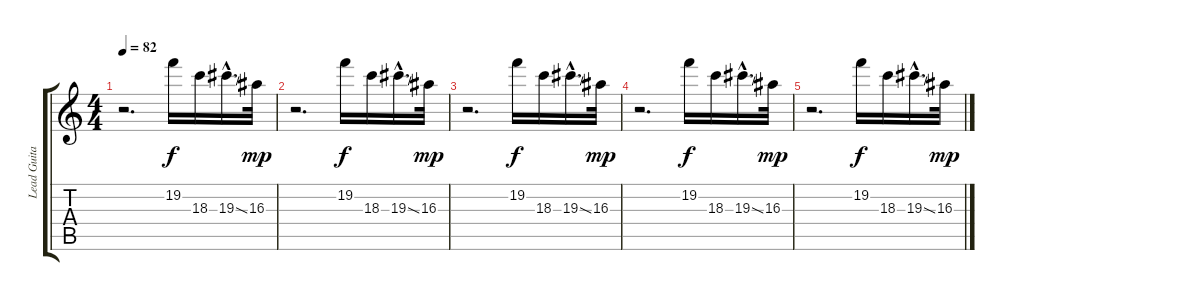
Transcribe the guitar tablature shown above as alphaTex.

\track ("Lead Guitar" "Lead Guita") {instrument distortionguitar}
\staff {score tabs}
\tuning (Eb4 Bb3 Gb3 Db3 Ab2 Eb2) {hide}
\ts (4 4)
\tempo 82
\clef g2
\ks c
r.2{d dy mp} 19.2.16{dy f} 18.3.16 19.3{ss hac}.16{d} 16.3.32{dy mp} |
r.2{d volume 7} 19.2.16{dy f} 18.3.16 19.3{ss hac}.16{d} 16.3.32{dy mp} |
r.2{d} 19.2.16{dy f} 18.3.16 19.3{ss hac}.16{d} 16.3.32{dy mp} |
r.2{d volume 0} 19.2.16{dy f} 18.3.16 19.3{ss hac}.16{d} 16.3.32{dy mp} |
r.2{d} 19.2.16{dy f} 18.3.16 19.3{ss hac}.16{d} 16.3.32{dy mp}
